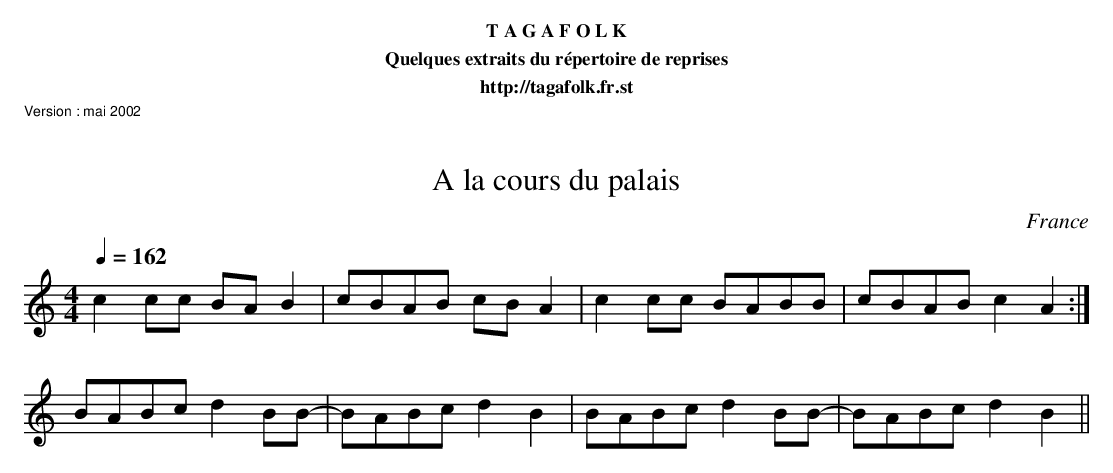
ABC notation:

X:1
T:A la cours du palais
O:France
M:4/4
L:1/8
Q:1/4=162
K:C
c2cc BAB2 | cBAB cBA2 | c2cc BABB | cBAB c2A2 :|
BABc d2BB-| BABc d2B2 | BABc d2BB-| BABc d2B2 ||
